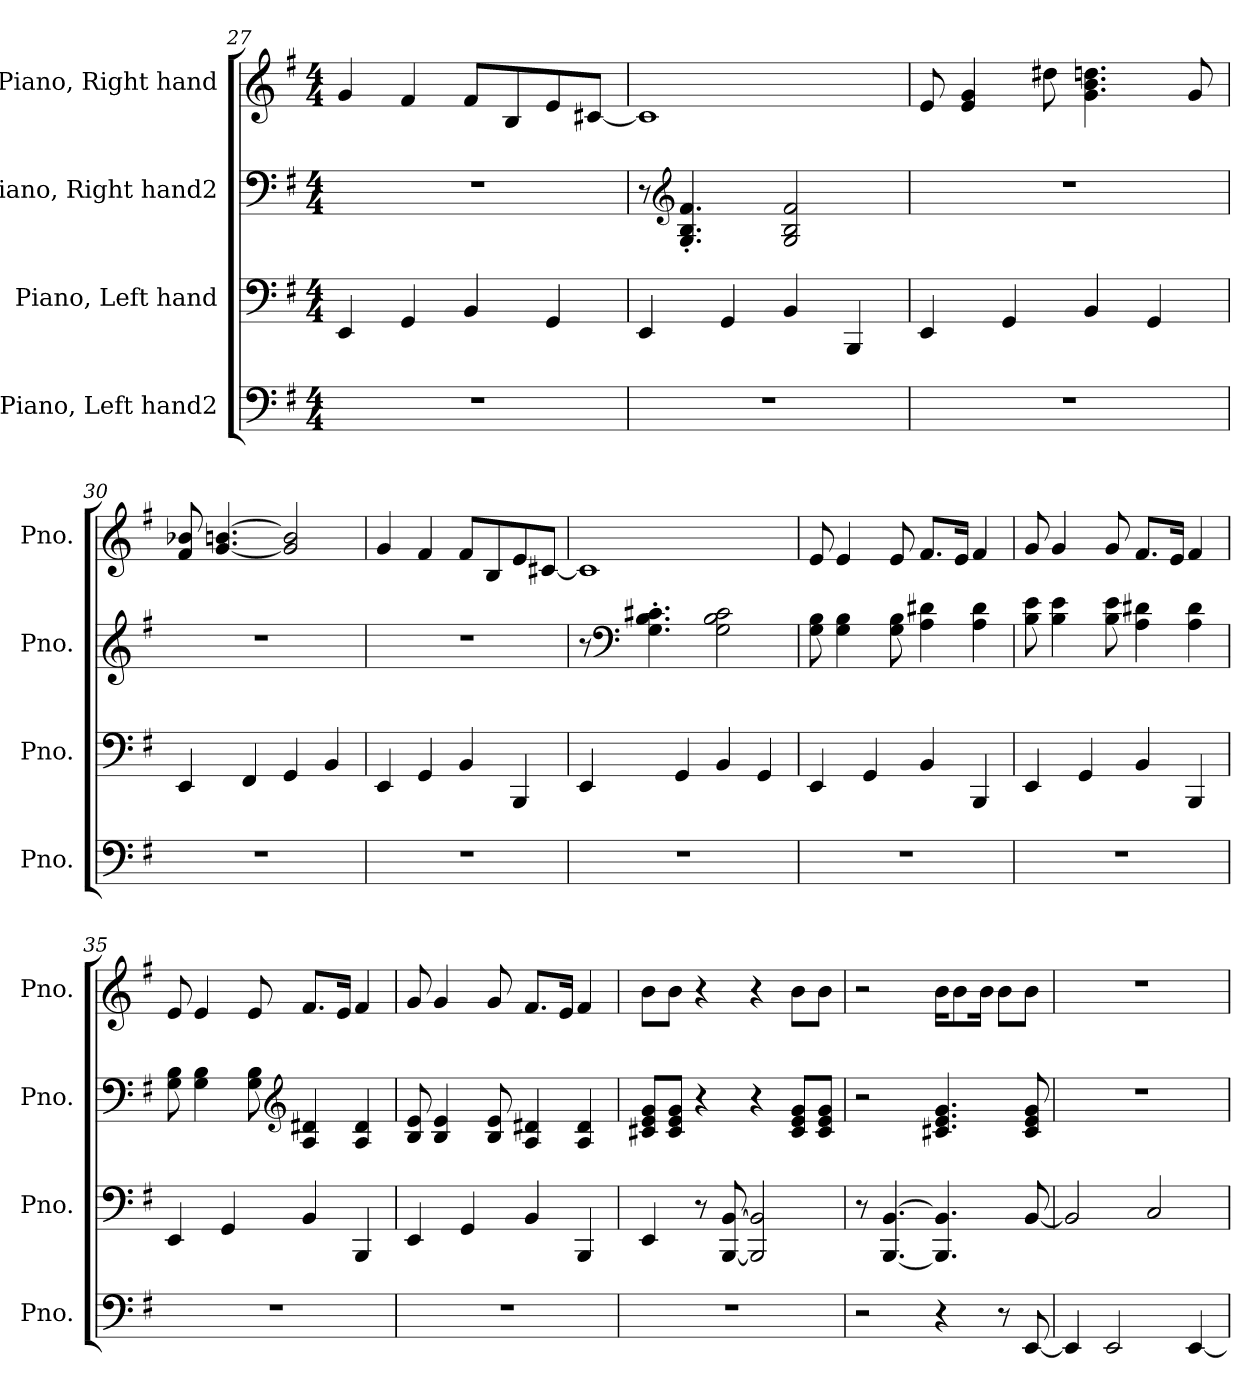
**kern	**kern	**kern	**kern
*part4	*part3	*part2	*part1
*staff4	*staff3	*staff2	*staff1
*I"Piano, Left hand2	*I"Piano, Left hand	*I"Piano, Right hand2	*I"Piano, Right hand
*I'Pno.	*I'Pno.	*I'Pno.	*I'Pno.
*clefF4	*clefF4	*clefF4	*clefG2
*k[f#]	*k[f#]	*k[f#]	*k[f#]
*M4/4	*M4/4	*M4/4	*M4/4
=27	=27	=27	=27
1r	4EE/	1r	4g/
.	4GG/	.	4f#/
.	4BB/	.	8f#/L
.	.	.	8B/
.	4GG/	.	8e/
.	.	.	[8c#X/J
=28	=28	=28	=28
1r	4EE/	8r	1c#]
*	*	*clefG2	*
.	.	4.G/' 4.B/' 4.f#/'	.
.	4GG/	.	.
.	4BB/	2G/ 2B/ 2f#/	.
.	4BBB/	.	.
=29	=29	=29	=29
1r	4EE/	1r	8e/
.	.	.	4e/ 4g/
.	4GG/	.	.
.	.	.	8dd#X\
.	4BB/	.	4.g\ 4.b\ 4.ddn\
.	4GG/	.	.
.	.	.	8g/
=30	=30	=30	=30
1r	4EE/	1r	8f#/ 8b-X/
.	.	.	[4.g/ [4.bn/
.	4FF#/	.	.
.	4GG/	.	2g/] 2b/]
.	4BB/	.	.
!!LO:PB:g=z
=31	=31	=31	=31
1r	4EE/	1r	4g/
.	4GG/	.	4f#/
.	4BB/	.	8f#/L
.	.	.	8B/
.	4BBB/	.	8e/
.	.	.	[8c#X/J
=32	=32	=32	=32
1r	4EE/	8r	1c#]
*	*	*clefF4	*
.	.	4.G\' 4.B\' 4.c#X\'	.
.	4GG/	.	.
.	4BB/	2G\ 2B\ 2c#\	.
.	4GG/	.	.
=33	=33	=33	=33
1r	4EE/	8G\ 8B\	8e/
.	.	4G\ 4B\	4e/
.	4GG/	.	.
.	.	8G\ 8B\	8e/
.	4BB/	4A\ 4d#X\	8.f#/L
.	.	.	16e/Jk
.	4BBB/	4A\ 4d#\	4f#/
=34	=34	=34	=34
1r	4EE/	8B\ 8e\	8g/
.	.	4B\ 4e\	4g/
.	4GG/	.	.
.	.	8B\ 8e\	8g/
.	4BB/	4A\ 4d#X\	8.f#/L
.	.	.	16e/Jk
.	4BBB/	4A\ 4d#\	4f#/
!!LO:LB:g=z
=35	=35	=35	=35
1r	4EE/	8G\ 8B\	8e/
.	.	4G\ 4B\	4e/
.	4GG/	.	.
.	.	8G\ 8B\	8e/
*	*	*clefG2	*
.	4BB/	4A/ 4d#X/	8.f#/L
.	.	.	16e/Jk
.	4BBB/	4A/ 4d#/	4f#/
=36	=36	=36	=36
1r	4EE/	8B/ 8e/	8g/
.	.	4B/ 4e/	4g/
.	4GG/	.	.
.	.	8B/ 8e/	8g/
.	4BB/	4A/ 4d#X/	8.f#/L
.	.	.	16e/Jk
.	4BBB/	4A/ 4d#/	4f#/
=37	=37	=37	=37
1r	4EE/	8c#X/ 8e/ 8g/L	8b\L
.	.	8c#/ 8e/ 8g/J	8b\J
.	8r	4r	4r
.	[8BBB/ [8BB/	.	.
.	2BBB/] 2BB/]	4r	4r
.	.	8c#/ 8e/ 8g/L	8b\L
.	.	8c#/ 8e/ 8g/J	8b\J
=38	=38	=38	=38
2r	8r	2r	2r
.	[4.BBB/ [4.BB/	.	.
4r	4.BBB/] 4.BB/]	4.c#X/ 4.e/ 4.g/	16b\KL
.	.	.	8b\
.	.	.	16b\Jk
8r	.	.	8b\L
[8EE/	[8BB/	8c#/ 8e/ 8g/	8b\J
=39	=39	=39	=39
4EE/]	2BB/]	1r	1r
2EE/	.	.	.
.	2C/	.	.
[4EE/	.	.	.
=	=	=	=
*-	*-	*-	*-
